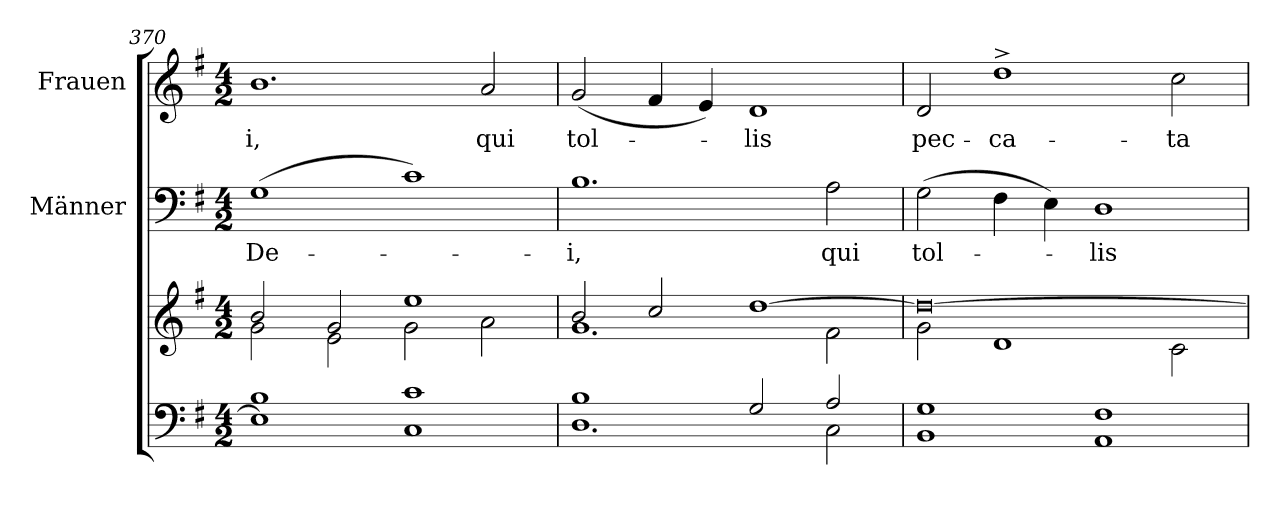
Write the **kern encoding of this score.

**kern	**kern	**kern	**text	**kern	**text
*part3	*part3	*part2	*part2	*part1	*part1
*staff4	*staff3	*staff2	*staff2	*staff1	*staff1
*	*	*I"Männer	*	*I"Frauen	*
*clefF4	*clefG2	*clefF4	*	*clefG2	*
*k[f#]	*k[f#]	*k[f#]	*	*k[f#]	*
*G:	*G:	*G:	*	*G:	*
*M4/2	*M4/2	*M4/2	*	*M4/2	*
=370	=370	=370	=370	=370	=370
*^	*^	*	*	*	*
!	!	!	!	!	!LO:LY:b	!	!LO:LY:b
1B	1E]	2b/	2g\	(>1G	De-	1.b	-i,
.	.	2g/	2e\	.	.	.	.
1c	1C	1ee	2g\	1c)	.	.	.
!	!	!	!	!	!	!	!LO:LY:b
.	.	.	2a\	.	.	2a/	qui
=371	=371	=371	=371	=371	=371	=371	=371
!	!	!	!	!	!LO:LY:b	!	!LO:LY:b
1B	1.D	2b/	1.g	1.B	-i,	(<2g/	tol-
.	.	2cc/	.	.	.	4f#/	.
.	.	.	.	.	.	4e/)	.
!	!	!	!	!	!	!	!LO:LY:b
2G/	.	[>1dd	.	.	.	1d	-lis
!	!	!	!	!	!LO:LY:b	!	!
2A/	2C\	.	2f#\	2A\	qui	.	.
=372	=372	=372	=372	=372	=372	=372	=372
!	!	!	!	!	!LO:LY:b	!	!LO:LY:b
1G	1BB	0dd_	2g\	(>2G\	tol-	2d/	pec-
!	!	!	!	!	!	!	!LO:LY:b
.	.	.	1d	4F#\	.	1dd^>	-ca-
.	.	.	.	4E\)	.	.	.
!	!	!	!	!	!LO:LY:b	!	!
1F#	1AA	.	.	1D	-lis	.	.
!	!	!	!	!	!	!	!LO:LY:b
.	.	.	2c\	.	.	2cc\	-ta
*v	*v	*	*	*	*	*	*
*	*v	*v	*	*	*	*
=	=	=	=	=	=
*-	*-	*-	*-	*-	*-
